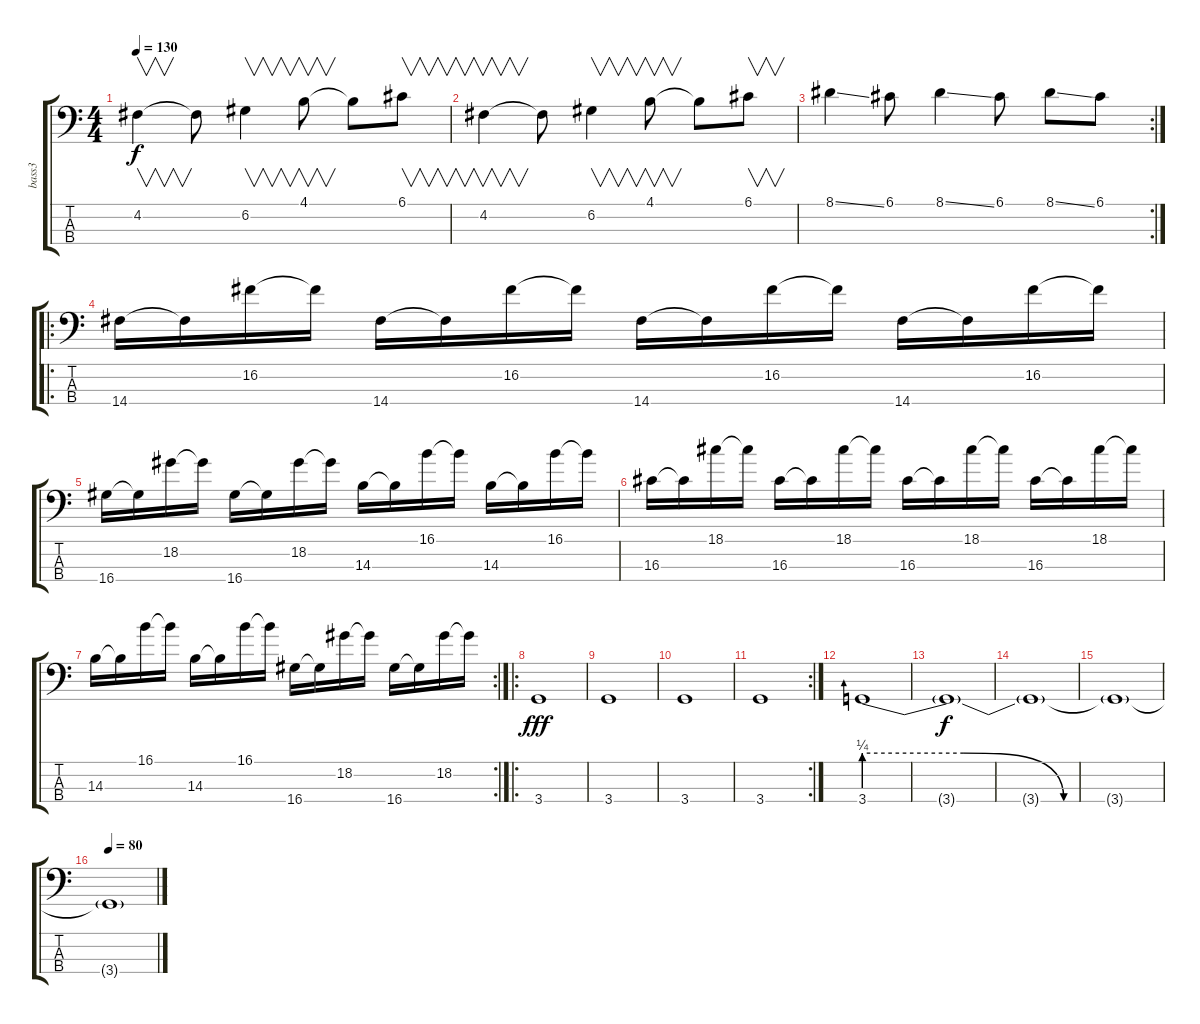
\track ("bass3" "bass3") {instrument electricbassfinger}
\staff {score tabs}
\tuning (G2 D2 A1 E1) {hide}
\ts (4 4)
\tempo 130
\clef f4
\ks c
4.2.4{v dy f} 4.2{t}.8 6.2.4{v} 4.1.8{v} 4.1{t}.8 6.1.8{v} |
4.2.4{v} 4.2{t}.8 6.2.4{v} 4.1.8{v} 4.1{t}.8 6.1.8{v} |
\rc 2
8.1{ss}.4 6.1.8 8.1{ss}.4 6.1.8 8.1{ss}.8 6.1.8 |
\ro
14.4.16 14.4{t}.16 16.2.16 16.2{t}.16 14.4.16 14.4{t}.16 16.2.16 16.2{t}.16 14.4.16 14.4{t}.16 16.2.16 16.2{t}.16 14.4.16 14.4{t}.16 16.2.16 16.2{t}.16 |
16.4.16 16.4{t}.16 18.2.16 18.2{t}.16 16.4.16 16.4{t}.16 18.2.16 18.2{t}.16 14.3.16 14.3{t}.16 16.1.16 16.1{t}.16 14.3.16 14.3{t}.16 16.1.16 16.1{t}.16 |
16.3.16 16.3{t}.16 18.1.16 18.1{t}.16 16.3.16 16.3{t}.16 18.1.16 18.1{t}.16 16.3.16 16.3{t}.16 18.1.16 18.1{t}.16 16.3.16 16.3{t}.16 18.1.16 18.1{t}.16 |
\rc 2
14.3.16 14.3{t}.16 16.1.16 16.1{t}.16 14.3.16 14.3{t}.16 16.1.16 16.1{t}.16 16.4.16 16.4{t}.16 18.2.16 18.2{t}.16 16.4.16 16.4{t}.16 18.2.16 18.2{t}.16 |
\ro
3.4.1{dy fff} |
3.4.1 |
3.4.1 |
\rc 2
3.4.1 |
3.4{be (custom 0 1 20 1 40 0 60 0)}.1 |
3.4{t}.1{dy f} |
3.4{t}.1 |
3.4{t}.1 |
\tempo 80
3.4{t}.1
